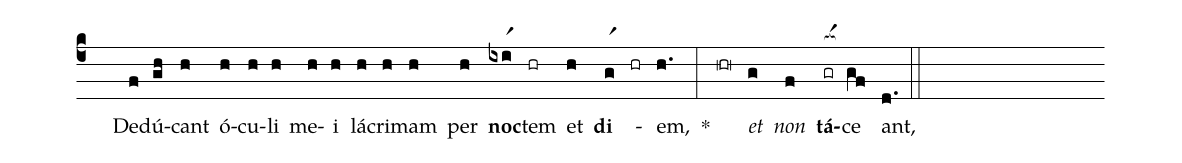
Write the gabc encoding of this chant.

%%
(c4)
( )De(f)dú(gh)cant(h) ó(h)cu(h)li(h) me(h)i(h) lá(h)cri(h)mam(h) per(h) <b>noc</b>(ixir1)tem(hr) et(h) <b>di</b>(gr1) -(hr) em,(h.) *(:)
 (hr0) <i>et</i>(g) <i>non</i>(f) <b>tá</b>(gr[ocba:1{])ce(gf[ocba:1}]) ant,(d.) (::)
